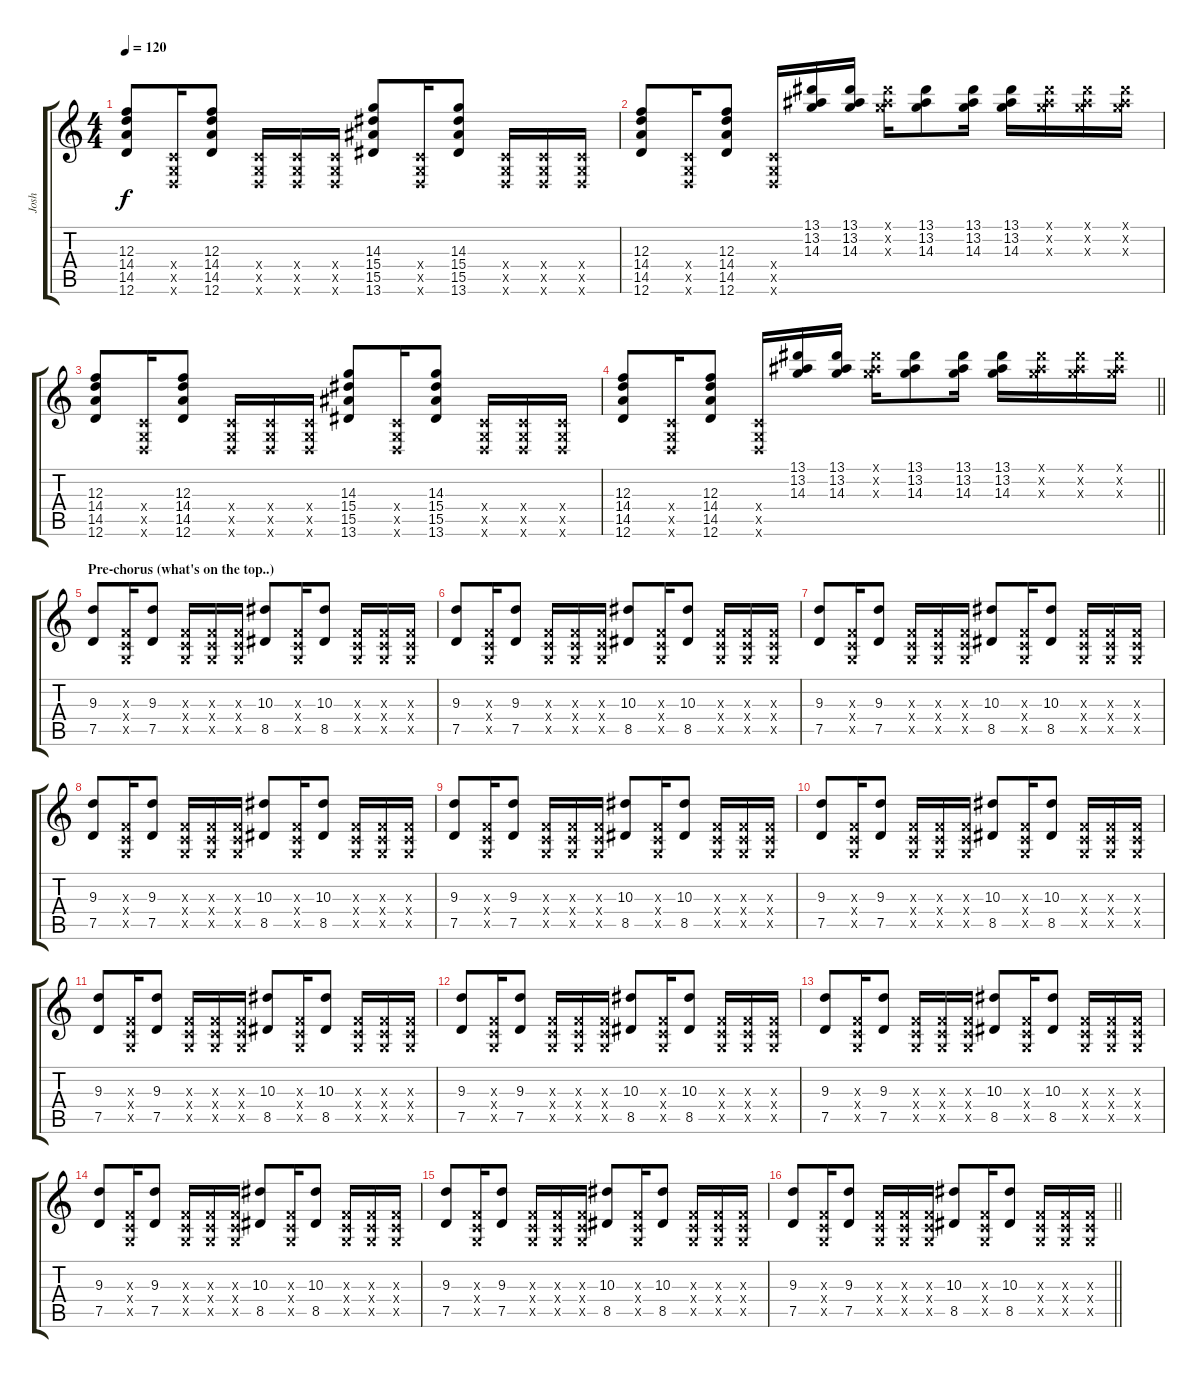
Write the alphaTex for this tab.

\track ("Josh" "Josh") {instrument electricguitarclean}
\staff {score tabs}
\tuning (D4 A3 F3 C3 G2 D2) {hide}
\ts (4 4)
\tempo 120
\clef g2
\ks c
(12.3 14.4 14.5 12.6).8{dy f} (0.4{x} 0.5{x} 0.6{x}).16 (12.3 14.4 14.5 12.6).8 (0.4{x} 0.5{x} 0.6{x}).16 (0.4{x} 0.5{x} 0.6{x}).16 (0.4{x} 0.5{x} 0.6{x}).16 (14.3 15.4 15.5 13.6).8 (0.4{x} 0.5{x} 0.6{x}).16 (14.3 15.4 15.5 13.6).8 (0.4{x} 0.5{x} 0.6{x}).16 (0.4{x} 0.5{x} 0.6{x}).16 (0.4{x} 0.5{x} 0.6{x}).16 |
(12.3 14.4 14.5 12.6).8 (0.4{x} 0.5{x} 0.6{x}).16 (12.3 14.4 14.5 12.6).8 (0.4{x} 0.5{x} 0.6{x}).16 (13.1 13.2 14.3).16 (13.1 13.2 14.3).16 (13.1{x} 13.2{x} 14.3{x}).16 (13.1 13.2 14.3).8 (13.1 13.2 14.3).16 (13.1 13.2 14.3).16 (13.1{x} 13.2{x} 14.3{x}).16 (13.1{x} 13.2{x} 14.3{x}).16 (13.1{x} 13.2{x} 14.3{x}).16 |
(12.3 14.4 14.5 12.6).8 (0.4{x} 0.5{x} 0.6{x}).16 (12.3 14.4 14.5 12.6).8 (0.4{x} 0.5{x} 0.6{x}).16 (0.4{x} 0.5{x} 0.6{x}).16 (0.4{x} 0.5{x} 0.6{x}).16 (14.3 15.4 15.5 13.6).8 (0.4{x} 0.5{x} 0.6{x}).16 (14.3 15.4 15.5 13.6).8 (0.4{x} 0.5{x} 0.6{x}).16 (0.4{x} 0.5{x} 0.6{x}).16 (0.4{x} 0.5{x} 0.6{x}).16 |
\barLineRight lightlight
(12.3 14.4 14.5 12.6).8 (0.4{x} 0.5{x} 0.6{x}).16 (12.3 14.4 14.5 12.6).8 (0.4{x} 0.5{x} 0.6{x}).16 (13.1 13.2 14.3).16 (13.1 13.2 14.3).16 (13.1{x} 13.2{x} 14.3{x}).16 (13.1 13.2 14.3).8 (13.1 13.2 14.3).16 (13.1 13.2 14.3).16 (13.1{x} 13.2{x} 14.3{x}).16 (13.1{x} 13.2{x} 14.3{x}).16 (13.1{x} 13.2{x} 14.3{x}).16 |
\section ("" "Pre-chorus (what's on the top..)")
(9.3 7.5).8 (0.3{x} 0.4{x} 0.5{x}).16 (9.3 7.5).8 (0.3{x} 0.4{x} 0.5{x}).16 (0.3{x} 0.4{x} 0.5{x}).16 (0.3{x} 0.4{x} 0.5{x}).16 (10.3 8.5).8 (0.3{x} 0.4{x} 0.5{x}).16 (10.3 8.5).8 (0.3{x} 0.4{x} 0.5{x}).16 (0.3{x} 0.4{x} 0.5{x}).16 (0.3{x} 0.4{x} 0.5{x}).16 |
(9.3 7.5).8 (0.3{x} 0.4{x} 0.5{x}).16 (9.3 7.5).8 (0.3{x} 0.4{x} 0.5{x}).16 (0.3{x} 0.4{x} 0.5{x}).16 (0.3{x} 0.4{x} 0.5{x}).16 (10.3 8.5).8 (0.3{x} 0.4{x} 0.5{x}).16 (10.3 8.5).8 (0.3{x} 0.4{x} 0.5{x}).16 (0.3{x} 0.4{x} 0.5{x}).16 (0.3{x} 0.4{x} 0.5{x}).16 |
(9.3 7.5).8 (0.3{x} 0.4{x} 0.5{x}).16 (9.3 7.5).8 (0.3{x} 0.4{x} 0.5{x}).16 (0.3{x} 0.4{x} 0.5{x}).16 (0.3{x} 0.4{x} 0.5{x}).16 (10.3 8.5).8 (0.3{x} 0.4{x} 0.5{x}).16 (10.3 8.5).8 (0.3{x} 0.4{x} 0.5{x}).16 (0.3{x} 0.4{x} 0.5{x}).16 (0.3{x} 0.4{x} 0.5{x}).16 |
(9.3 7.5).8 (0.3{x} 0.4{x} 0.5{x}).16 (9.3 7.5).8 (0.3{x} 0.4{x} 0.5{x}).16 (0.3{x} 0.4{x} 0.5{x}).16 (0.3{x} 0.4{x} 0.5{x}).16 (10.3 8.5).8 (0.3{x} 0.4{x} 0.5{x}).16 (10.3 8.5).8 (0.3{x} 0.4{x} 0.5{x}).16 (0.3{x} 0.4{x} 0.5{x}).16 (0.3{x} 0.4{x} 0.5{x}).16 |
(9.3 7.5).8 (0.3{x} 0.4{x} 0.5{x}).16 (9.3 7.5).8 (0.3{x} 0.4{x} 0.5{x}).16 (0.3{x} 0.4{x} 0.5{x}).16 (0.3{x} 0.4{x} 0.5{x}).16 (10.3 8.5).8 (0.3{x} 0.4{x} 0.5{x}).16 (10.3 8.5).8 (0.3{x} 0.4{x} 0.5{x}).16 (0.3{x} 0.4{x} 0.5{x}).16 (0.3{x} 0.4{x} 0.5{x}).16 |
(9.3 7.5).8 (0.3{x} 0.4{x} 0.5{x}).16 (9.3 7.5).8 (0.3{x} 0.4{x} 0.5{x}).16 (0.3{x} 0.4{x} 0.5{x}).16 (0.3{x} 0.4{x} 0.5{x}).16 (10.3 8.5).8 (0.3{x} 0.4{x} 0.5{x}).16 (10.3 8.5).8 (0.3{x} 0.4{x} 0.5{x}).16 (0.3{x} 0.4{x} 0.5{x}).16 (0.3{x} 0.4{x} 0.5{x}).16 |
(9.3 7.5).8 (0.3{x} 0.4{x} 0.5{x}).16 (9.3 7.5).8 (0.3{x} 0.4{x} 0.5{x}).16 (0.3{x} 0.4{x} 0.5{x}).16 (0.3{x} 0.4{x} 0.5{x}).16 (10.3 8.5).8 (0.3{x} 0.4{x} 0.5{x}).16 (10.3 8.5).8 (0.3{x} 0.4{x} 0.5{x}).16 (0.3{x} 0.4{x} 0.5{x}).16 (0.3{x} 0.4{x} 0.5{x}).16 |
(9.3 7.5).8 (0.3{x} 0.4{x} 0.5{x}).16 (9.3 7.5).8 (0.3{x} 0.4{x} 0.5{x}).16 (0.3{x} 0.4{x} 0.5{x}).16 (0.3{x} 0.4{x} 0.5{x}).16 (10.3 8.5).8 (0.3{x} 0.4{x} 0.5{x}).16 (10.3 8.5).8 (0.3{x} 0.4{x} 0.5{x}).16 (0.3{x} 0.4{x} 0.5{x}).16 (0.3{x} 0.4{x} 0.5{x}).16 |
(9.3 7.5).8 (0.3{x} 0.4{x} 0.5{x}).16 (9.3 7.5).8 (0.3{x} 0.4{x} 0.5{x}).16 (0.3{x} 0.4{x} 0.5{x}).16 (0.3{x} 0.4{x} 0.5{x}).16 (10.3 8.5).8 (0.3{x} 0.4{x} 0.5{x}).16 (10.3 8.5).8 (0.3{x} 0.4{x} 0.5{x}).16 (0.3{x} 0.4{x} 0.5{x}).16 (0.3{x} 0.4{x} 0.5{x}).16 |
(9.3 7.5).8 (0.3{x} 0.4{x} 0.5{x}).16 (9.3 7.5).8 (0.3{x} 0.4{x} 0.5{x}).16 (0.3{x} 0.4{x} 0.5{x}).16 (0.3{x} 0.4{x} 0.5{x}).16 (10.3 8.5).8 (0.3{x} 0.4{x} 0.5{x}).16 (10.3 8.5).8 (0.3{x} 0.4{x} 0.5{x}).16 (0.3{x} 0.4{x} 0.5{x}).16 (0.3{x} 0.4{x} 0.5{x}).16 |
(9.3 7.5).8 (0.3{x} 0.4{x} 0.5{x}).16 (9.3 7.5).8 (0.3{x} 0.4{x} 0.5{x}).16 (0.3{x} 0.4{x} 0.5{x}).16 (0.3{x} 0.4{x} 0.5{x}).16 (10.3 8.5).8 (0.3{x} 0.4{x} 0.5{x}).16 (10.3 8.5).8 (0.3{x} 0.4{x} 0.5{x}).16 (0.3{x} 0.4{x} 0.5{x}).16 (0.3{x} 0.4{x} 0.5{x}).16 |
\barLineRight lightlight
(9.3 7.5).8 (0.3{x} 0.4{x} 0.5{x}).16 (9.3 7.5).8 (0.3{x} 0.4{x} 0.5{x}).16 (0.3{x} 0.4{x} 0.5{x}).16 (0.3{x} 0.4{x} 0.5{x}).16 (10.3 8.5).8 (0.3{x} 0.4{x} 0.5{x}).16 (10.3 8.5).8 (0.3{x} 0.4{x} 0.5{x}).16 (0.3{x} 0.4{x} 0.5{x}).16 (0.3{x} 0.4{x} 0.5{x}).16
